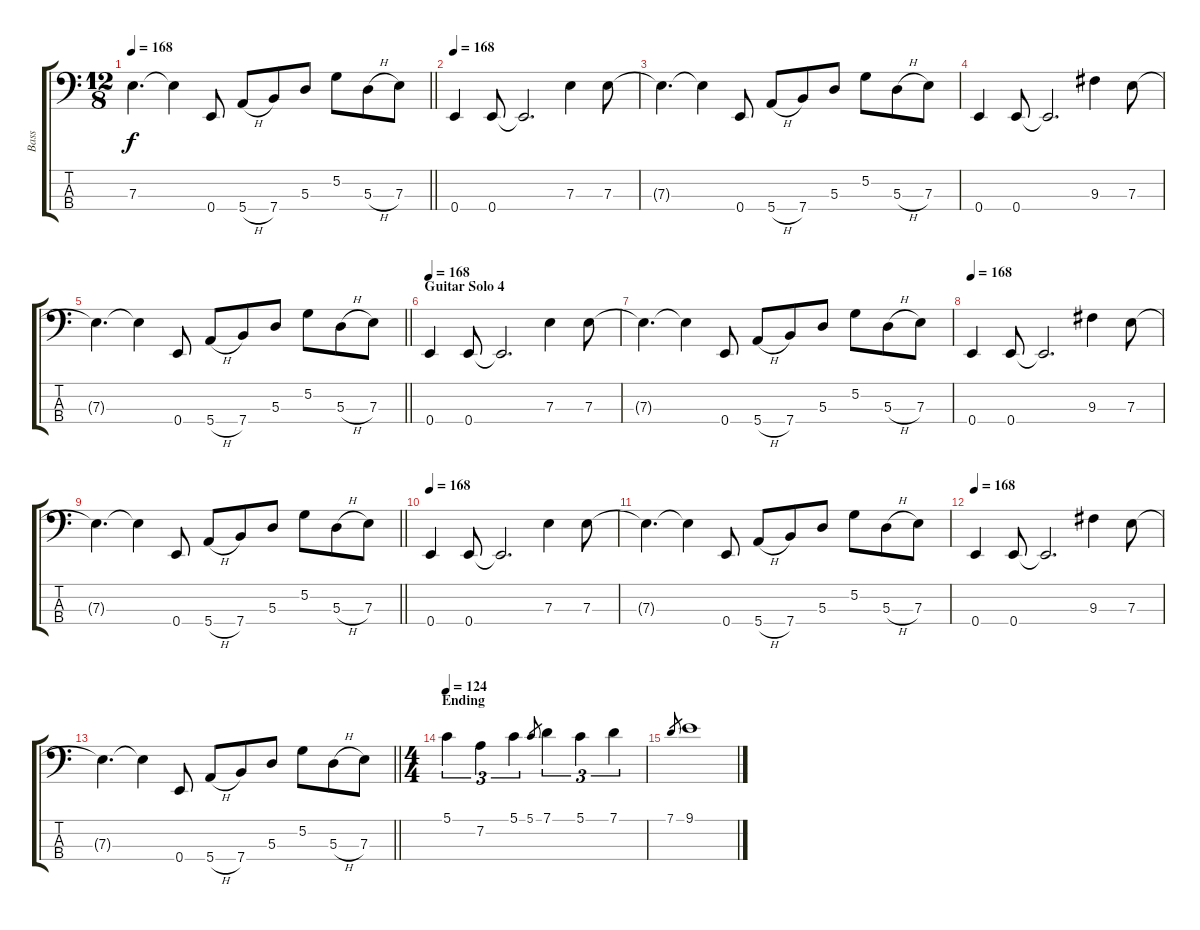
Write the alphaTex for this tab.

\track ("Bass" "Bass") {instrument electricbassfinger}
\staff {score tabs}
\tuning (G2 D2 A1 E1) {hide}
\ts (12 8)
\tempo 168
\clef f4
\barLineRight lightlight
\ks c
7.3{t}.4{d dy f} 7.3{t}.4 0.4.8 5.4{h}.8 7.4.8 5.3.8 5.2.8 5.3{h}.8 7.3.8 |
\tempo 168
0.4.4 0.4.8 0.4{t}.2{d} 7.3.4 7.3.8 |
7.3{t}.4{d} 7.3{t}.4 0.4.8 5.4{h}.8 7.4.8 5.3.8 5.2.8 5.3{h}.8 7.3.8 |
0.4.4 0.4.8 0.4{t}.2{d} 9.3.4 7.3.8 |
\barLineRight lightlight
7.3{t}.4{d} 7.3{t}.4 0.4.8 5.4{h}.8 7.4.8 5.3.8 5.2.8 5.3{h}.8 7.3.8 |
\section ("" "Guitar Solo 4")
\tempo 168
0.4.4 0.4.8 0.4{t}.2{d} 7.3.4 7.3.8 |
7.3{t}.4{d} 7.3{t}.4 0.4.8 5.4{h}.8 7.4.8 5.3.8 5.2.8 5.3{h}.8 7.3.8 |
\tempo 168
0.4.4 0.4.8 0.4{t}.2{d} 9.3.4 7.3.8 |
\barLineRight lightlight
7.3{t}.4{d} 7.3{t}.4 0.4.8 5.4{h}.8 7.4.8 5.3.8 5.2.8 5.3{h}.8 7.3.8 |
\tempo 168
0.4.4 0.4.8 0.4{t}.2{d} 7.3.4 7.3.8 |
7.3{t}.4{d} 7.3{t}.4 0.4.8 5.4{h}.8 7.4.8 5.3.8 5.2.8 5.3{h}.8 7.3.8 |
\tempo 168
0.4.4 0.4.8 0.4{t}.2{d} 9.3.4 7.3.8 |
\barLineRight lightlight
7.3{t}.4{d} 7.3{t}.4 0.4.8 5.4{h}.8 7.4.8 5.3.8 5.2.8 5.3{h}.8 7.3.8 |
\ts (4 4)
\section ("" "Ending")
\tempo 124
5.1.4{tu (3 2)} 7.2.4{tu (3 2)} 5.1.4{tu (3 2)} 5.1.8{gr} 7.1.4{tu (3 2)} 5.1.4{tu (3 2)} 7.1.4{tu (3 2)} |
7.1.8{gr} 9.1.1
